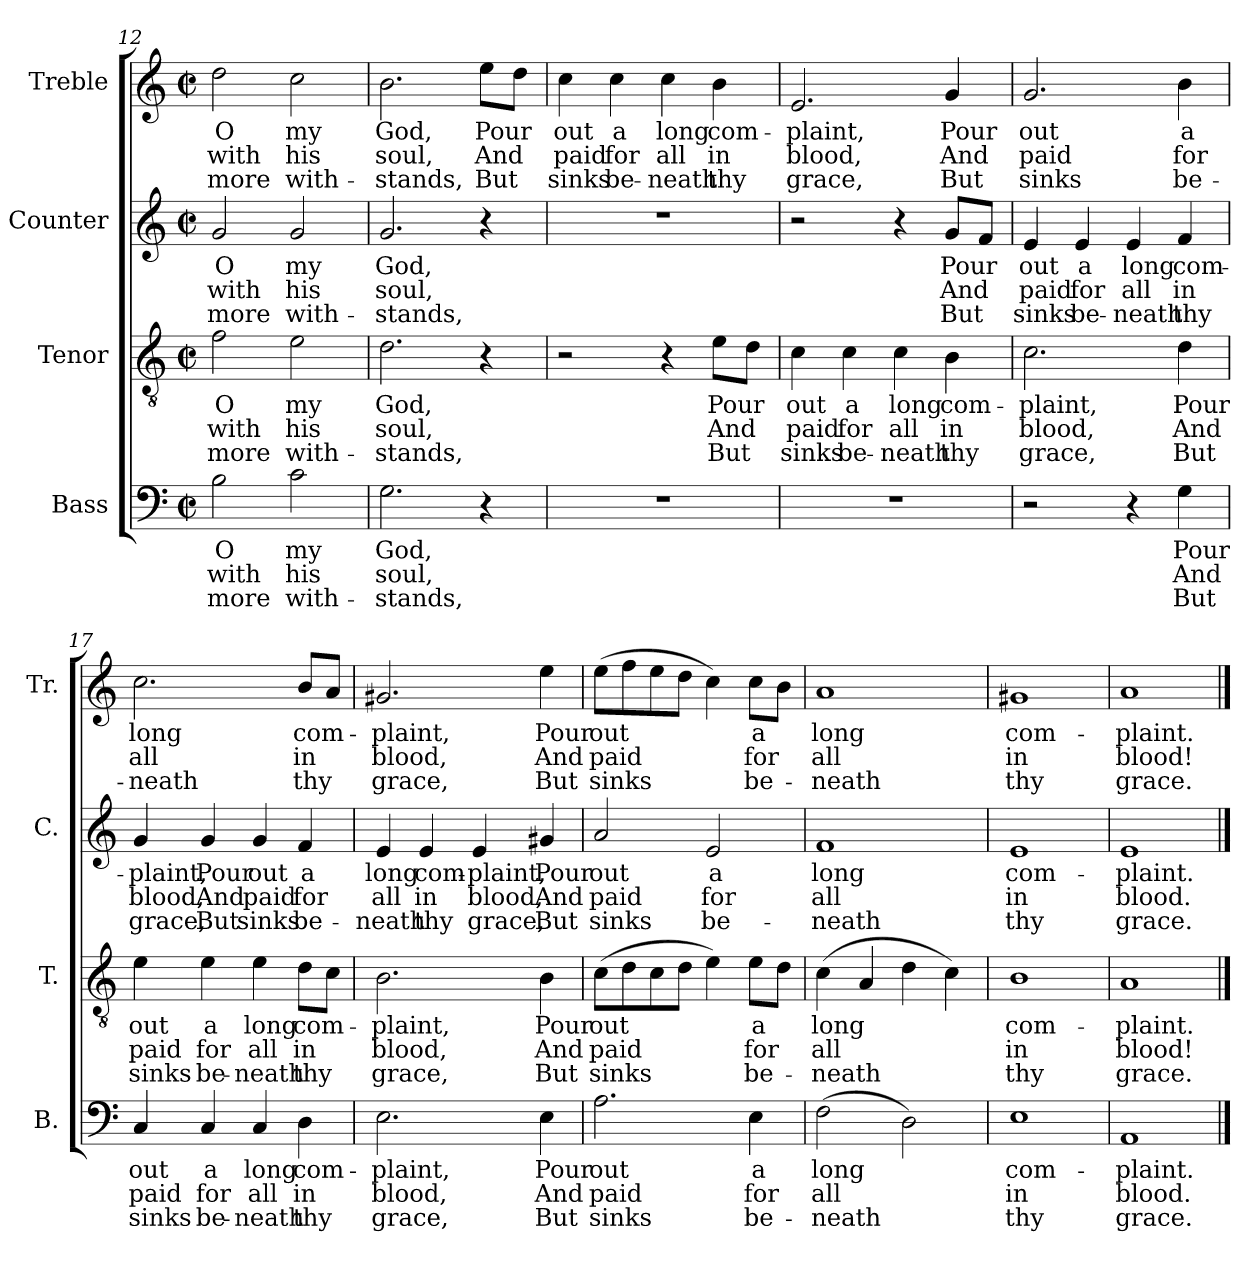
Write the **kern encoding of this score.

**kern	**text	**text	**text	**kern	**text	**text	**text	**kern	**text	**text	**text	**kern	**text	**text	**text
*part4	*part4	*part4	*part4	*part3	*part3	*part3	*part3	*part2	*part2	*part2	*part2	*part1	*part1	*part1	*part1
*staff4	*staff4	*staff4	*staff4	*staff3	*staff3	*staff3	*staff3	*staff2	*staff2	*staff2	*staff2	*staff1	*staff1	*staff1	*staff1
*I"Bass	*	*	*	*I"Tenor	*	*	*	*I"Counter	*	*	*	*I"Treble	*	*	*
*I'B.	*	*	*	*I'T.	*	*	*	*I'C.	*	*	*	*I'Tr.	*	*	*
*clefF4	*	*	*	*clefGv2	*	*	*	*clefG2	*	*	*	*clefG2	*	*	*
*k[]	*	*	*	*k[]	*	*	*	*k[]	*	*	*	*k[]	*	*	*
*M2/2	*	*	*	*M2/2	*	*	*	*M2/2	*	*	*	*M2/2	*	*	*
*met(c|)	*	*	*	*met(c|)	*	*	*	*met(c|)	*	*	*	*met(c|)	*	*	*
=12	=12	=12	=12	=12	=12	=12	=12	=12	=12	=12	=12	=12	=12	=12	=12
2B\	O	with	more	2f\	O	with	more	2g/	O	with	more	2dd\	O	with	more
2c\	my	his	with-	2e\	my	his	with-	2g/	my	his	with-	2cc\	my	his	with-
=13	=13	=13	=13	=13	=13	=13	=13	=13	=13	=13	=13	=13	=13	=13	=13
2.G\	God,	soul,	-stands,	2.d\	God,	soul,	-stands,	2.g/	God,	soul,	-stands,	2.b\	God,	soul,	-stands,
4r	.	.	.	4r	.	.	.	4r	.	.	.	8ee\L	Pour	And	But
.	.	.	.	.	.	.	.	.	.	.	.	8dd\J	.	.	.
=14	=14	=14	=14	=14	=14	=14	=14	=14	=14	=14	=14	=14	=14	=14	=14
1r	.	.	.	2r	.	.	.	1r	.	.	.	4cc\	out	paid	sinks
.	.	.	.	.	.	.	.	.	.	.	.	4cc\	a	for	be-
.	.	.	.	4r	.	.	.	.	.	.	.	4cc\	long	all	-neath
.	.	.	.	8e\L	Pour	And	But	.	.	.	.	4b\	com-	in	thy
.	.	.	.	8d\J	.	.	.	.	.	.	.	.	.	.	.
=15	=15	=15	=15	=15	=15	=15	=15	=15	=15	=15	=15	=15	=15	=15	=15
1r	.	.	.	4c\	out	paid	sinks	2r	.	.	.	2.e/	-plaint,	blood,	grace,
.	.	.	.	4c\	a	for	be-	.	.	.	.	.	.	.	.
.	.	.	.	4c\	long	all	-neath	4r	.	.	.	.	.	.	.
.	.	.	.	4B\	com-	in	thy	8g/L	Pour	And	But	4g/	Pour	And	But
.	.	.	.	.	.	.	.	8f/J	.	.	.	.	.	.	.
!!LO:LB:g=z
=16	=16	=16	=16	=16	=16	=16	=16	=16	=16	=16	=16	=16	=16	=16	=16
2r	.	.	.	2.c\	-plaint,	blood,	grace,	4e/	out	paid	sinks	2.g/	out	paid	sinks
.	.	.	.	.	.	.	.	4e/	a	for	be-	.	.	.	.
4r	.	.	.	.	.	.	.	4e/	long	all	-neath	.	.	.	.
4G\	Pour	And	But	4d\	Pour	And	But	4f/	com-	in	thy	4b\	a	for	be-
=17	=17	=17	=17	=17	=17	=17	=17	=17	=17	=17	=17	=17	=17	=17	=17
4C/	out	paid	sinks	4e\	out	paid	sinks	4g/	-plaint,	blood,	grace,	2.cc\	long	all	-neath
4C/	a	for	be-	4e\	a	for	be-	4g/	Pour	And	But	.	.	.	.
4C/	long	all	-neath	4e\	long	all	-neath	4g/	out	paid	sinks	.	.	.	.
4D\	com-	in	thy	8d\L	com-	in	thy	4f/	a	for	be-	8b/L	com-	in	thy
.	.	.	.	8c\J	.	.	.	.	.	.	.	8a/J	.	.	.
=18	=18	=18	=18	=18	=18	=18	=18	=18	=18	=18	=18	=18	=18	=18	=18
2.E\	-plaint,	blood,	grace,	2.B\	-plaint,	blood,	grace,	4e/	long	all	-neath	2.g#X/	-plaint,	blood,	grace,
.	.	.	.	.	.	.	.	4e/	com-	in	thy	.	.	.	.
.	.	.	.	.	.	.	.	4e/	-plaint,	blood,	grace,	.	.	.	.
4E\	Pour	And	But	4B\	Pour	And	But	4g#X/	Pour	And	But	4ee\	Pour	And	But
=19	=19	=19	=19	=19	=19	=19	=19	=19	=19	=19	=19	=19	=19	=19	=19
2.A\	out	paid	sinks	(8c\L	out	paid	sinks	2a/	out	paid	sinks	(8ee\L	out	paid	sinks
.	.	.	.	8d\	.	.	.	.	.	.	.	8ff\	.	.	.
.	.	.	.	8c\	.	.	.	.	.	.	.	8ee\	.	.	.
.	.	.	.	8d\J	.	.	.	.	.	.	.	8dd\J	.	.	.
.	.	.	.	4e\)	.	.	.	2e/	a	for	be-	4cc\)	.	.	.
4E\	a	for	be-	8e\L	a	for	be-	.	.	.	.	8cc\L	a	for	be-
.	.	.	.	8d\J	.	.	.	.	.	.	.	8b\J	.	.	.
=20	=20	=20	=20	=20	=20	=20	=20	=20	=20	=20	=20	=20	=20	=20	=20
(2F\	long	all	-neath	(4c\	long	all	-neath	1f	long	all	-neath	1a	long	all	-neath
.	.	.	.	4A/	.	.	.	.	.	.	.	.	.	.	.
2D\)	.	.	.	4d\	.	.	.	.	.	.	.	.	.	.	.
.	.	.	.	4c\)	.	.	.	.	.	.	.	.	.	.	.
=21	=21	=21	=21	=21	=21	=21	=21	=21	=21	=21	=21	=21	=21	=21	=21
1E	com-	in	thy	1B	com-	in	thy	1e	com-	in	thy	1g#X	com-	in	thy
=22	=22	=22	=22	=22	=22	=22	=22	=22	=22	=22	=22	=22	=22	=22	=22
1AA	-plaint.	blood.	grace.	1A	-plaint.	blood!	grace.	1e	-plaint.	blood.	grace.	1a	-plaint.	blood!	grace.
==	==	==	==	==	==	==	==	==	==	==	==	==	==	==	==
*-	*-	*-	*-	*-	*-	*-	*-	*-	*-	*-	*-	*-	*-	*-	*-
